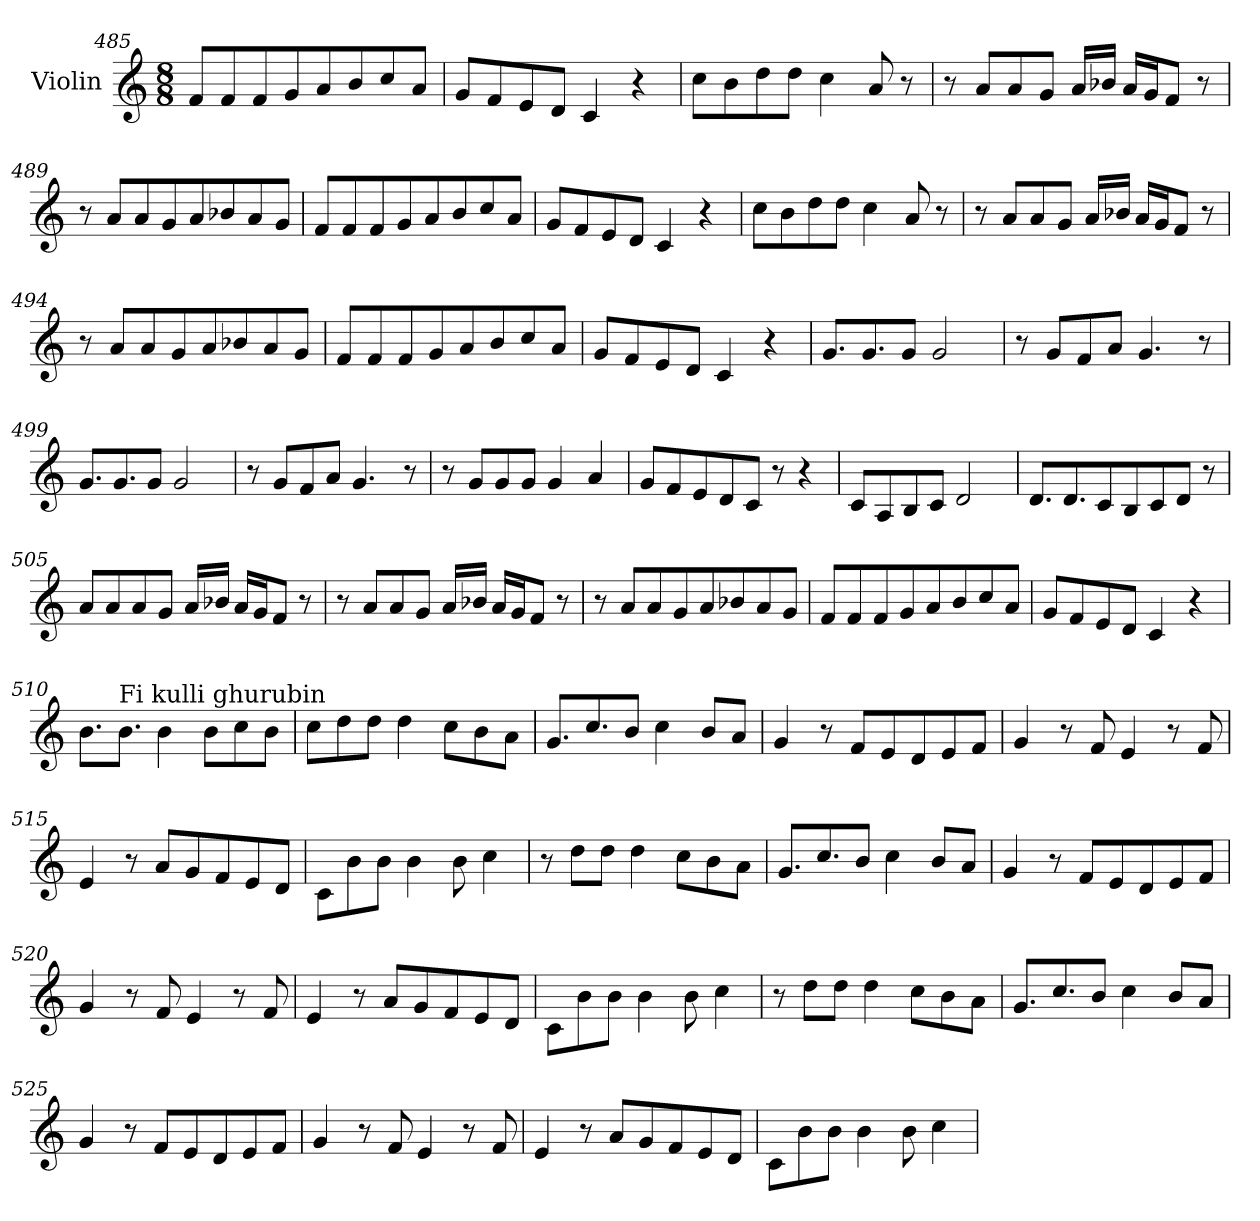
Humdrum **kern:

**kern
*part1
*staff1
*I"Violin
*clefG2
*k[]
*C:
*M8/8
=485
8f/L
8f/
8f/
8g/
8a/
8b/
8cc/
8a/J
!!LO:PB:g=z
=486
8g/L
8f/
8e/
8d/J
4c/
4r
=487
*MM120
8cc\L
8b\
8dd\
8dd\J
4cc\
8a/
8r
!!LO:PB:g=z
=488
8r
8a/L
8a/
8g/J
16a/LL
16b-X/JJ
16a/LL
16g/J
8f/J
8r
=489
8r
8a/L
8a/
8g/
8a/
8b-X/
8a/
8g/J
!!LO:PB:g=z
=490
8f/L
8f/
8f/
8g/
8a/
8b/
8cc/
8a/J
!!LO:PB:g=z
=491
8g/L
8f/
8e/
8d/J
4c/
4r
=492
*MM120
8cc\L
8b\
8dd\
8dd\J
4cc\
8a/
8r
=493
8r
8a/L
8a/
8g/J
16a/LL
16b-X/JJ
16a/LL
16g/J
8f/J
8r
!!LO:PB:g=z
=494
8r
8a/L
8a/
8g/
8a/
8b-X/
8a/
8g/J
!!LO:PB:g=z
=495
8f/L
8f/
8f/
8g/
8a/
8b/
8cc/
8a/J
=496
8g/L
8f/
8e/
8d/J
4c/
4r
=497
8.g/L
8.g/
8g/J
2g/
!!LO:PB:g=z
=498
8r
8g/L
8f/
8a/J
4.g/
8r
=499
8.g/L
8.g/
8g/J
2g/
!!LO:PB:g=z
=500
8r
8g/L
8f/
8a/J
4.g/
8r
=501
8r
8g/L
8g/
8g/J
4g/
4a/
=502
8g/L
8f/
8e/
8d/
8c/J
8r
4r
!!LO:PB:g=z
=503
8c/L
8A/
8B/
8c/J
2d/
=504
8.d/L
8.d/
8c/
8B/
8c/
8d/J
8r
!!LO:PB:g=z
=505
8a/L
8a/
8a/
8g/J
16a/LL
16b-X/JJ
16a/LL
16g/J
8f/J
8r
=506
8r
8a/L
8a/
8g/J
16a/LL
16b-X/JJ
16a/LL
16g/J
8f/J
8r
!!LO:PB:g=z
=507
8r
8a/L
8a/
8g/
8a/
8b-X/
8a/
8g/J
!!LO:PB:g=z
=508
8f/L
8f/
8f/
8g/
8a/
8b/
8cc/
8a/J
=509
8g/L
8f/
8e/
8d/J
4c/
4r
=510
8.b\L
!LO:TX:a:t=Fi kulli ghurubin
8.b\J
4b\
8b\L
8cc\
8b\J
!!LO:PB:g=z
=511
8cc\L
8dd\
8dd\J
4dd\
8cc\L
8b\
8a\J
!!LO:PB:g=z
=512
8.g/L
8.cc/
8b/J
4cc\
8b/L
8a/J
=513
4g/
8r
8f/L
8e/
8d/
8e/
8f/J
=514
4g/
8r
8f/
4e/
8r
8f/
=515
4e/
8r
8a/L
8g/
8f/
8e/
8d/J
!!LO:PB:g=z
=516
8c\L
8b\
8b\J
4b\
8b\
4cc\
=517
8r
8dd\L
8dd\J
4dd\
8cc\L
8b\
8a\J
=518
8.g/L
8.cc/
8b/J
4cc\
8b/L
8a/J
!!LO:PB:g=z
=519
4g/
8r
8f/L
8e/
8d/
8e/
8f/J
!!LO:PB:g=z
=520
4g/
8r
8f/
4e/
8r
8f/
=521
4e/
8r
8a/L
8g/
8f/
8e/
8d/J
=522
8c\L
8b\
8b\J
4b\
8b\
4cc\
!!LO:PB:g=z
=523
8r
8dd\L
8dd\J
4dd\
8cc\L
8b\
8a\J
!!LO:PB:g=z
=524
8.g/L
8.cc/
8b/J
4cc\
8b/L
8a/J
=525
4g/
8r
8f/L
8e/
8d/
8e/
8f/J
=526
4g/
8r
8f/
4e/
8r
8f/
!!LO:PB:g=z
=527
4e/
8r
8a/L
8g/
8f/
8e/
8d/J
!!LO:PB:g=z
=528
8c\L
8b\
8b\J
4b\
8b\
4cc\
=
*-
